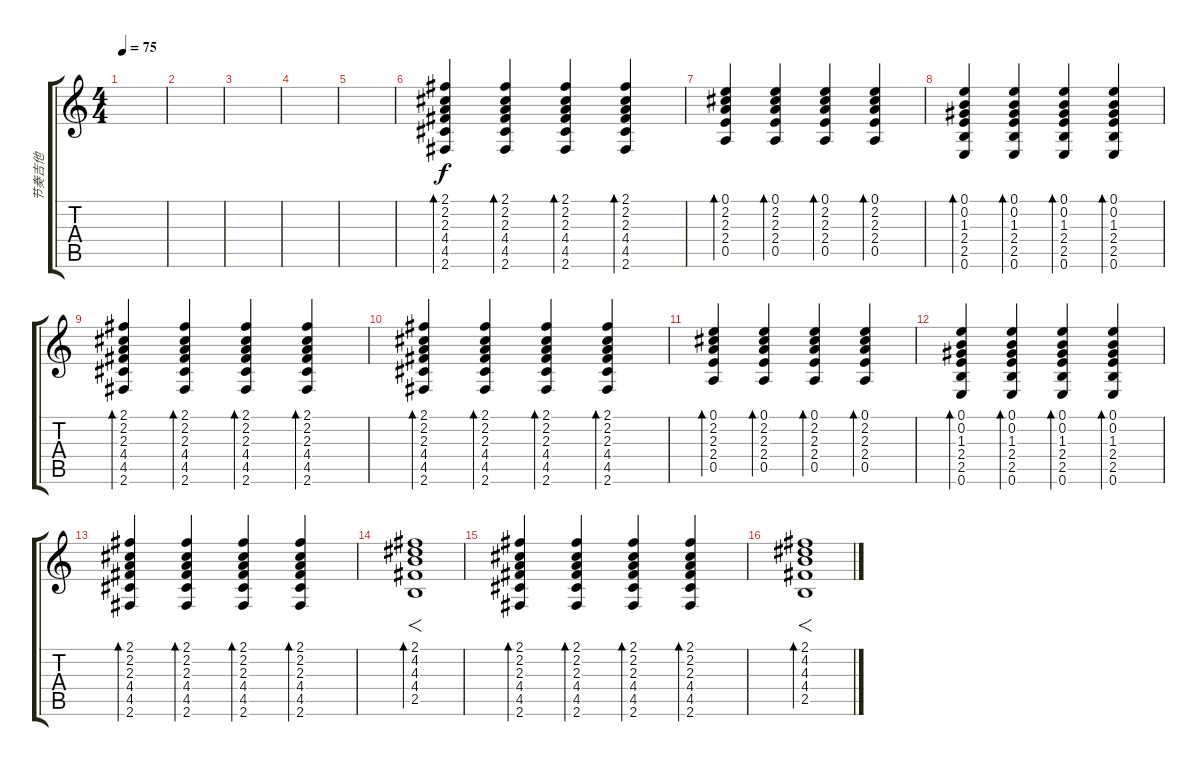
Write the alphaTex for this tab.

\track ("节奏吉他" "节奏吉他") {instrument acousticguitarsteel}
\staff {score tabs}
\tuning (E4 B3 G3 D3 A2 E2) {hide}
\ts (4 4)
\tempo 75
\clef g2
\ks c
|
|
|
|
|
(2.1 2.2 2.3 4.4 4.5 2.6).4{bd 60} (2.1 2.2 2.3 4.4 4.5 2.6).4{bd 60} (2.1 2.2 2.3 4.4 4.5 2.6).4{bd 60} (2.1 2.2 2.3 4.4 4.5 2.6).4{bd 60} |
(0.1 2.2 2.3 2.4 0.5).4{bd 60} (0.1 2.2 2.3 2.4 0.5).4{bd 60} (0.1 2.2 2.3 2.4 0.5).4{bd 60} (0.1 2.2 2.3 2.4 0.5).4{bd 60} |
(0.1 0.2 1.3 2.4 2.5 0.6).4{bd 60} (0.1 0.2 1.3 2.4 2.5 0.6).4{bd 60} (0.1 0.2 1.3 2.4 2.5 0.6).4{bd 60} (0.1 0.2 1.3 2.4 2.5 0.6).4{bd 60} |
(2.1 2.2 2.3 4.4 4.5 2.6).4{bd 60} (2.1 2.2 2.3 4.4 4.5 2.6).4{bd 60} (2.1 2.2 2.3 4.4 4.5 2.6).4{bd 60} (2.1 2.2 2.3 4.4 4.5 2.6).4{bd 60} |
(2.1 2.2 2.3 4.4 4.5 2.6).4{bd 60} (2.1 2.2 2.3 4.4 4.5 2.6).4{bd 60} (2.1 2.2 2.3 4.4 4.5 2.6).4{bd 60} (2.1 2.2 2.3 4.4 4.5 2.6).4{bd 60} |
(0.1 2.2 2.3 2.4 0.5).4{bd 60} (0.1 2.2 2.3 2.4 0.5).4{bd 60} (0.1 2.2 2.3 2.4 0.5).4{bd 60} (0.1 2.2 2.3 2.4 0.5).4{bd 60} |
(0.1 0.2 1.3 2.4 2.5 0.6).4{bd 60} (0.1 0.2 1.3 2.4 2.5 0.6).4{bd 60} (0.1 0.2 1.3 2.4 2.5 0.6).4{bd 60} (0.1 0.2 1.3 2.4 2.5 0.6).4{bd 60} |
(2.1 2.2 2.3 4.4 4.5 2.6).4{bd 60} (2.1 2.2 2.3 4.4 4.5 2.6).4{bd 60} (2.1 2.2 2.3 4.4 4.5 2.6).4{bd 60} (2.1 2.2 2.3 4.4 4.5 2.6).4{bd 60} |
(2.1 4.2 4.3 4.4 2.5).1{f bd 240} |
(2.1 2.2 2.3 4.4 4.5 2.6).4{bd 60} (2.1 2.2 2.3 4.4 4.5 2.6).4{bd 60} (2.1 2.2 2.3 4.4 4.5 2.6).4{bd 60} (2.1 2.2 2.3 4.4 4.5 2.6).4{bd 60} |
(2.1 4.2 4.3 4.4 2.5).1{f bd 240}
